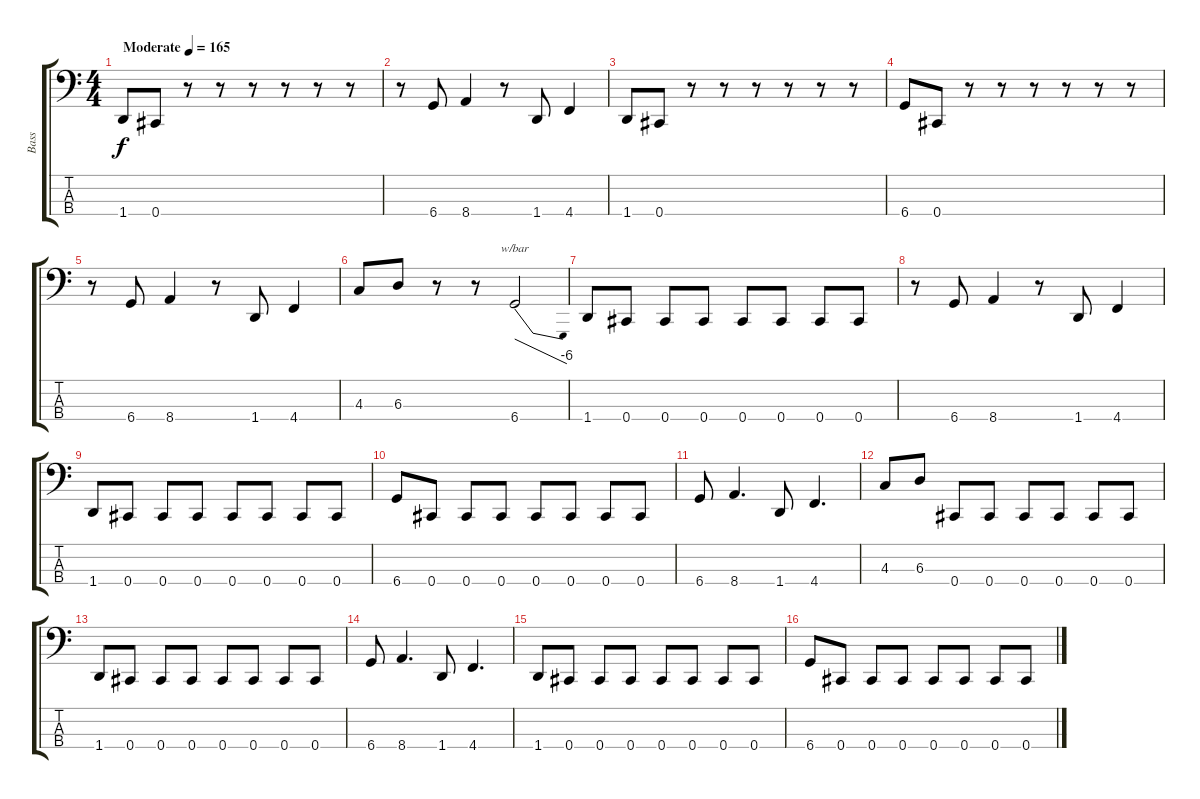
\track ("Bass" "Bass") {instrument electricbasspick}
\staff {score tabs}
\tuning (Gb2 Db2 Ab1 Db1) {hide}
\ts (4 4)
\tempo (165 "Moderate")
\clef f4
\ks c
1.4.8{dy f instrument electricbasspick} 0.4.8 r.8 r.8 r.8 r.8 r.8 r.8 |
r.8 6.4.8 8.4.4 r.8 1.4.8 4.4.4 |
1.4.8 0.4.8 r.8 r.8 r.8 r.8 r.8 r.8 |
6.4.8 0.4.8 r.8 r.8 r.8 r.8 r.8 r.8 |
r.8 6.4.8 8.4.4 r.8 1.4.8 4.4.4 |
4.3.8 6.3.8 r.8 r.8 6.4.2{tbe (dive default 0 0 60 -24)} |
1.4.8 0.4.8 0.4.8 0.4.8 0.4.8 0.4.8 0.4.8 0.4.8 |
r.8 6.4.8 8.4.4 r.8 1.4.8 4.4.4 |
1.4.8 0.4.8 0.4.8 0.4.8 0.4.8 0.4.8 0.4.8 0.4.8 |
6.4.8 0.4.8 0.4.8 0.4.8 0.4.8 0.4.8 0.4.8 0.4.8 |
6.4.8 8.4.4{d} 1.4.8 4.4.4{d} |
4.3.8 6.3.8 0.4.8 0.4.8 0.4.8 0.4.8 0.4.8 0.4.8 |
1.4.8 0.4.8 0.4.8 0.4.8 0.4.8 0.4.8 0.4.8 0.4.8 |
6.4.8 8.4.4{d} 1.4.8 4.4.4{d} |
1.4.8 0.4.8 0.4.8 0.4.8 0.4.8 0.4.8 0.4.8 0.4.8 |
6.4.8 0.4.8 0.4.8 0.4.8 0.4.8 0.4.8 0.4.8 0.4.8
